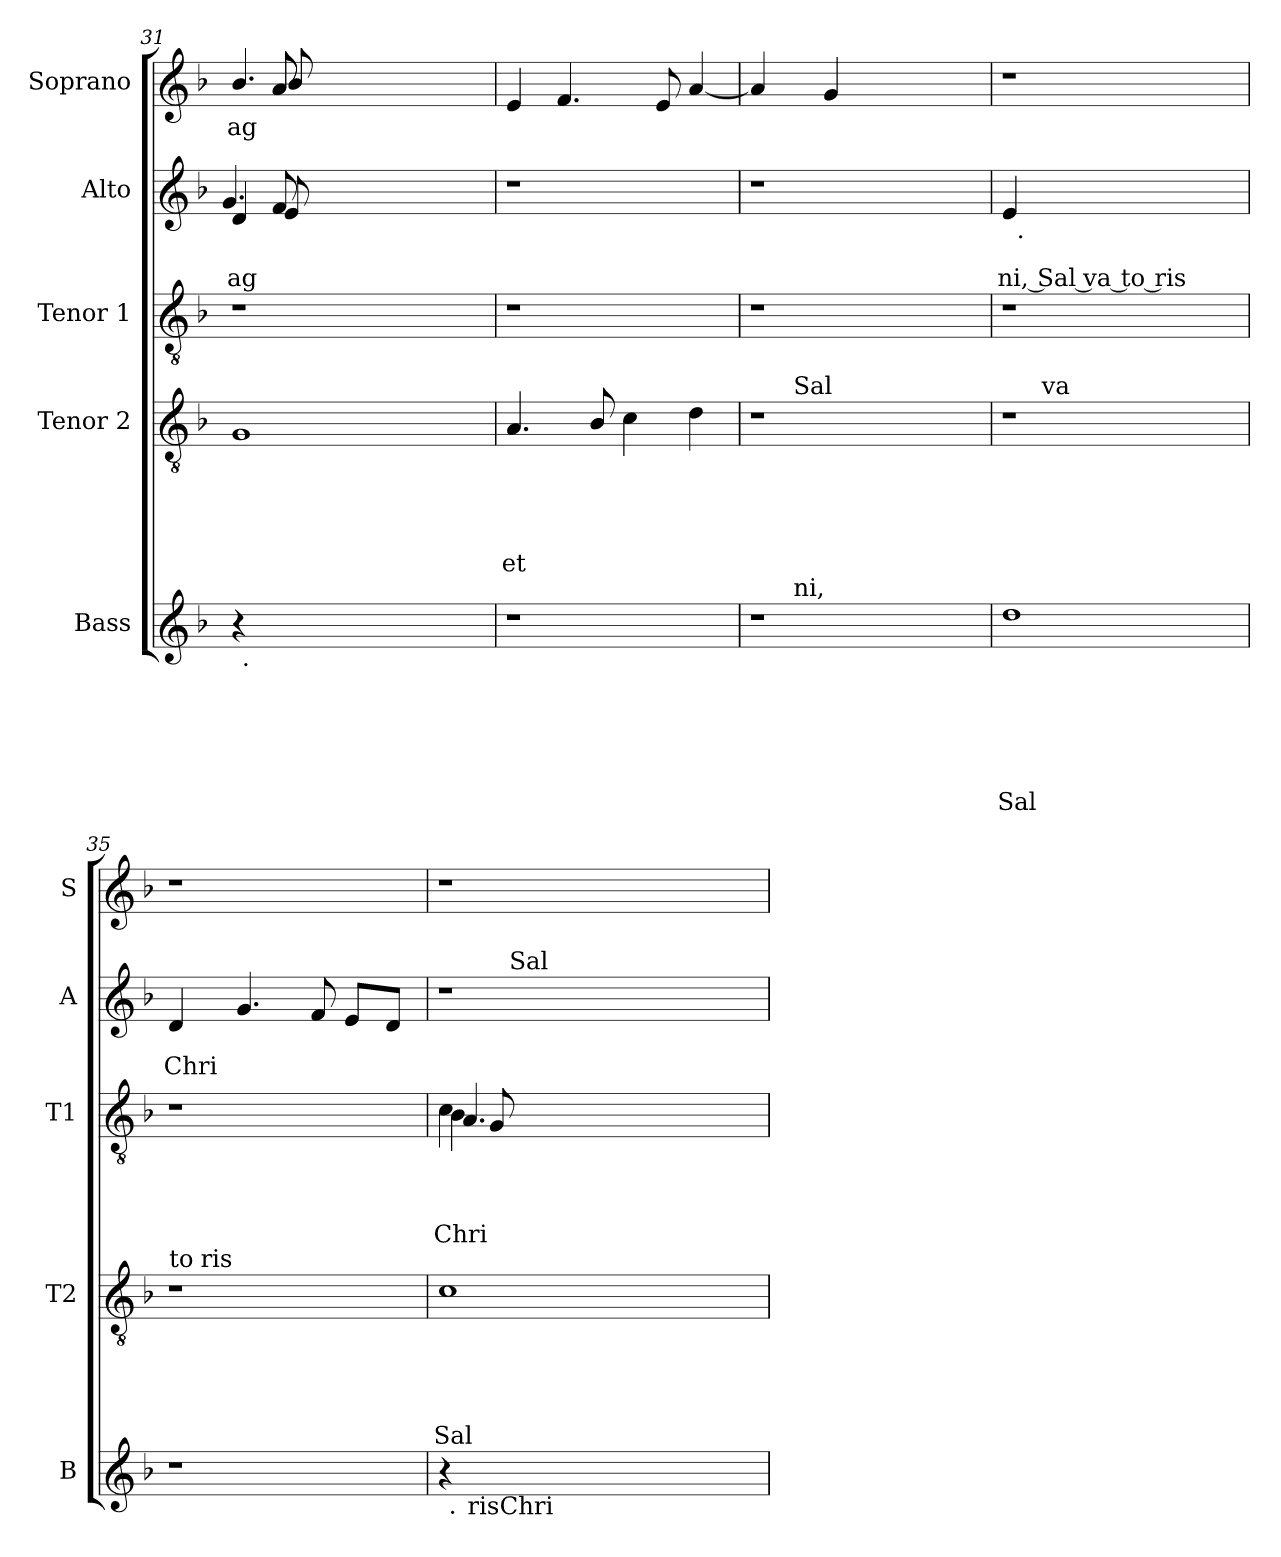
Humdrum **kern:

**kern	**text	**text	**text	**text	**text	**text	**kern	**text	**text	**text	**text	**text	**kern	**text	**text	**text	**text	**kern	**text	**text	**kern	**text
*part5	*part5	*part5	*part5	*part5	*part5	*part5	*part4	*part4	*part4	*part4	*part4	*part4	*part3	*part3	*part3	*part3	*part3	*part2	*part2	*part2	*part1	*part1
*staff5	*staff5	*staff5	*staff5	*staff5	*staff5	*staff5	*staff4	*staff4	*staff4	*staff4	*staff4	*staff4	*staff3	*staff3	*staff3	*staff3	*staff3	*staff2	*staff2	*staff2	*staff1	*staff1
*I"Bass	*	*	*	*	*	*	*I"Tenor 2	*	*	*	*	*	*I"Tenor 1	*	*	*	*	*I"Alto	*	*	*I"Soprano	*
*I'B	*	*	*	*	*	*	*I'T2	*	*	*	*	*	*I'T1	*	*	*	*	*I'A	*	*	*I'S	*
!!LO:LB:g=z
*clefG2	*	*	*	*	*	*	*clefGv2	*	*	*	*	*	*clefGv2	*	*	*	*	*clefG2	*	*	*clefG2	*
*k[b-]	*	*	*	*	*	*	*k[b-]	*	*	*	*	*	*k[b-]	*	*	*	*	*k[b-]	*	*	*k[b-]	*
*F:	*	*	*	*	*	*	*F:	*	*	*	*	*	*F:	*	*	*	*	*F:	*	*	*F:	*
=31	=31	=31	=31	=31	=31	=31	=31	=31	=31	=31	=31	=31	=31	=31	=31	=31	=31	=31	=31	=31	=31	=31
!	!	!	!	!	!	!	!	!	!	!	!	!	!	!	!	!	!	!	!	!LO:LY:b	!	!
*	*	*	*	*	*	*	*	*	*	*	*	*	*	*	*	*	*	*^	*	*	*	*
!	!	!	!	!	!	!	!	!	!	!	!	!	!	!	!	!	!	!	!	!	!LO:LY:b	!	!LO:LY:b
*^	*	*	*	*	*	*	*	*	*	*	*	*	*	*	*	*	*	*^	*	*	*	*^	*
*	*	*	*	*	*	*	*	*	*	*	*	*	*	*	*	*	*	*	*	*	*^	*	*	*	*^	*
*	*	*	*	*	*	*	*	*	*	*	*	*	*	*	*	*	*	*	*	*	*	*	*	*	*	*	*^	*
4r	64ryy	.	.	.	.	.	.	1G	.	.	.	.	.	1r	.	.	.	.	4d/	4.g/	8ryy	8ryy	.	ag	4.b-/	8ryy	8ryy	8ryy	ag
!	!LO:TX:b:t=.	!	!	!	!	!	!	!	!	!	!	!	!	!	!	!	!	!	!	!	!	!	!	!	!	!	!	!	!
.	2ryy	.	.	.	.	.	.	.	.	.	.	.	.	.	.	.	.	.	.	.	.	.	.	.	.	.	.	.	.
.	.	.	.	.	.	.	.	.	.	.	.	.	.	.	.	.	.	.	.	.	8f/	8e/	.	.	.	8a/	8b-/	8a/	.
2.ryy	.	.	.	.	.	.	.	.	.	.	.	.	.	.	.	.	.	.	2ryy	.	2ryy	2ryy	.	.	.	2ryy	2ryy	2ryy	.
.	.	.	.	.	.	.	.	.	.	.	.	.	.	.	.	.	.	.	.	2ryy	.	.	.	.	2ryy	.	.	.	.
.	4ryy	.	.	.	.	.	.	.	.	.	.	.	.	.	.	.	.	.	.	.	.	.	.	.	.	.	.	.	.
.	.	.	.	.	.	.	.	.	.	.	.	.	.	.	.	.	.	.	8ryy	.	8ryy	8ryy	.	.	.	8ryy	8ryy	8ryy	.
.	8...ryy	.	.	.	.	.	.	.	.	.	.	.	.	.	.	.	.	.	.	.	.	.	.	.	.	.	.	.	.
.	.	.	.	.	.	.	.	.	.	.	.	.	.	.	.	.	.	.	8ryy	8ryy	8ryy	8ryy	.	.	8ryy	8ryy	8ryy	8ryy	.
=32	=32	=32	=32	=32	=32	=32	=32	=32	=32	=32	=32	=32	=32	=32	=32	=32	=32	=32	=32	=32	=32	=32	=32	=32	=32	=32	=32	=32	=32
!	!	!	!	!	!	!	!	!	!	!	!	!	!LO:LY:b	!	!	!	!	!	!	!	!	!	!	!	!	!	!	!	!
*	*	*	*	*	*	*	*	*	*	*	*	*	*	*	*	*	*	*	*v	*v	*v	*v	*	*	*	*	*	*	*
*v	*v	*	*	*	*	*	*	*	*	*	*	*	*	*	*	*	*	*	*	*	*	*v	*v	*v	*v	*
1r	.	.	.	.	.	.	4.A/	.	.	.	.	et	1r	.	.	.	.	1r	.	.	4e/	.
.	.	.	.	.	.	.	.	.	.	.	.	.	.	.	.	.	.	.	.	.	4.f/	.
.	.	.	.	.	.	.	8B-/	.	.	.	.	.	.	.	.	.	.	.	.	.	.	.
.	.	.	.	.	.	.	4c\	.	.	.	.	.	.	.	.	.	.	.	.	.	.	.
.	.	.	.	.	.	.	.	.	.	.	.	.	.	.	.	.	.	.	.	.	8e/	.
.	.	.	.	.	.	.	4d\	.	.	.	.	.	.	.	.	.	.	.	.	.	[<4a/	.
=33	=33	=33	=33	=33	=33	=33	=33	=33	=33	=33	=33	=33	=33	=33	=33	=33	=33	=33	=33	=33	=33	=33
!LO:TX:a:t=ag	!	!	!	!	!	!	!	!	!	!	!	!	!	!	!	!	!	!	!	!	!	!
*^	*	*	*	*	*	*	*^	*	*	*	*	*	*	*	*	*	*	*	*	*	*	*
1r	8ryy	.	.	.	.	.	.	1r	8ryy	.	.	.	.	.	1r	.	.	.	.	1r	.	.	4a/]	.
.	64ryy	.	.	.	.	.	.	.	64ryy	.	.	.	.	.	.	.	.	.	.	.	.	.	.	.
!	!	!	!	!	!	!	!	!	!LO:TX:a:t=Sal	!	!	!	!	!	!	!	!	!	!	!	!	!	!	!
!	!LO:TX:a:t=ni,	!	!	!	!	!	!	!	!	!	!	!	!	!	!	!	!	!	!	!	!	!	!	!
.	2ryy	.	.	.	.	.	.	.	2ryy	.	.	.	.	.	.	.	.	.	.	.	.	.	.	.
.	.	.	.	.	.	.	.	.	.	.	.	.	.	.	.	.	.	.	.	.	.	.	4g/	.
.	.	.	.	.	.	.	.	.	.	.	.	.	.	.	.	.	.	.	.	.	.	.	2ryy	.
.	4ryy	.	.	.	.	.	.	.	4ryy	.	.	.	.	.	.	.	.	.	.	.	.	.	.	.
.	16..ryy	.	.	.	.	.	.	.	16..ryy	.	.	.	.	.	.	.	.	.	.	.	.	.	.	.
=34	=34	=34	=34	=34	=34	=34	=34	=34	=34	=34	=34	=34	=34	=34	=34	=34	=34	=34	=34	=34	=34	=34	=34	=34
!	!	!	!	!	!	!	!	!	!	!	!	!	!	!	!	!	!	!	!	!LO:TX:a:t=ni,	!	!	!	!
!	!	!	!	!	!	!	!LO:LY:b	!	!	!	!	!	!	!	!	!	!	!	!	!	!	!LO:LY:b:rj	!	!
*v	*v	*	*	*	*	*	*	*	*	*	*	*	*	*	*	*	*	*	*	*^	*	*	*	*
1dd	.	.	.	.	.	Sal	1r	16..ryy	.	.	.	.	.	1r	.	.	.	.	4e/	32ryy	.	ni, Sal va to ris	1r	.
!	!	!	!	!	!	!	!	!	!	!	!	!	!	!	!	!	!	!	!	!LO:TX:b:t=.	!	!	!	!
.	.	.	.	.	.	.	.	.	.	.	.	.	.	.	.	.	.	.	.	2ryy	.	.	.	.
!	!	!	!	!	!	!	!	!LO:TX:a:t=va	!	!	!	!	!	!	!	!	!	!	!	!	!	!	!	!
.	.	.	.	.	.	.	.	2ryy	.	.	.	.	.	.	.	.	.	.	.	.	.	.	.	.
.	.	.	.	.	.	.	.	.	.	.	.	.	.	.	.	.	.	.	2.ryy	.	.	.	.	.
.	.	.	.	.	.	.	.	.	.	.	.	.	.	.	.	.	.	.	.	4...ryy	.	.	.	.
.	.	.	.	.	.	.	.	4ryy	.	.	.	.	.	.	.	.	.	.	.	.	.	.	.	.
.	.	.	.	.	.	.	.	8ryy	.	.	.	.	.	.	.	.	.	.	.	.	.	.	.	.
.	.	.	.	.	.	.	.	64ryy	.	.	.	.	.	.	.	.	.	.	.	.	.	.	.	.
=35	=35	=35	=35	=35	=35	=35	=35	=35	=35	=35	=35	=35	=35	=35	=35	=35	=35	=35	=35	=35	=35	=35	=35	=35
!	!	!	!	!	!	!	!LO:TX:a:t=to	!	!	!	!	!	!	!	!	!	!	!	!	!	!	!	!	!
!	!	!	!	!	!	!	!	!	!	!	!	!	!	!	!	!	!	!	!	!	!	!LO:LY:b	!	!
*	*	*	*	*	*	*	*	*	*	*	*	*	*	*	*	*	*	*	*v	*v	*	*	*	*
1r	.	.	.	.	.	.	1r	16..ryy	.	.	.	.	.	1r	.	.	.	.	4d/	.	Chri	1r	.
!	!	!	!	!	!	!	!	!LO:TX:a:t=ris	!	!	!	!	!	!	!	!	!	!	!	!	!	!	!
.	.	.	.	.	.	.	.	2ryy	.	.	.	.	.	.	.	.	.	.	.	.	.	.	.
.	.	.	.	.	.	.	.	.	.	.	.	.	.	.	.	.	.	.	4.g/	.	.	.	.
.	.	.	.	.	.	.	.	4ryy	.	.	.	.	.	.	.	.	.	.	.	.	.	.	.
.	.	.	.	.	.	.	.	.	.	.	.	.	.	.	.	.	.	.	8f/	.	.	.	.
.	.	.	.	.	.	.	.	.	.	.	.	.	.	.	.	.	.	.	8e/L	.	.	.	.
.	.	.	.	.	.	.	.	8ryy	.	.	.	.	.	.	.	.	.	.	.	.	.	.	.
.	.	.	.	.	.	.	.	.	.	.	.	.	.	.	.	.	.	.	8d/J	.	.	.	.
.	.	.	.	.	.	.	.	64ryy	.	.	.	.	.	.	.	.	.	.	.	.	.	.	.
!!LO:PB:g=z
=36	=36	=36	=36	=36	=36	=36	=36	=36	=36	=36	=36	=36	=36	=36	=36	=36	=36	=36	=36	=36	=36	=36	=36
!	!	!	!	!	!	!	!	!	!	!	!	!	!LO:LY:b	!	!	!	!	!LO:LY:b	!	!	!	!	!
*^	*	*	*	*	*	*	*	*	*	*	*	*	*	*^	*	*	*	*	*^	*	*	*	*
*	*^	*	*	*	*	*	*	*	*	*	*	*	*	*	*	*^	*	*	*	*	*	*	*	*	*	*
*	*	*^	*	*	*	*	*	*	*v	*v	*	*	*	*	*	*	*	*^	*	*	*	*	*	*	*	*	*	*
4r	64ryy	16ryy	8ryy	.	.	.	.	.	.	1c	.	.	.	.	Sal	4c\	4B-\	4.A/	8ryy	.	.	.	Chri	1r	8ryy	.	.	1r	.
!	!LO:TX:b:t=.	!	!	!	!	!	!	!	!	!	!	!	!	!	!	!	!	!	!	!	!	!	!	!	!	!	!	!	!
.	2ryy	.	.	.	.	.	.	.	.	.	.	.	.	.	.	.	.	.	.	.	.	.	.	.	.	.	.	.	.
!	!	!LO:TX:b:t=ris	!	!	!	!	!	!	!	!	!	!	!	!	!	!	!	!	!	!	!	!	!	!	!	!	!	!	!
.	.	2...ryy	.	.	.	.	.	.	.	.	.	.	.	.	.	.	.	.	.	.	.	.	.	.	.	.	.	.	.
.	.	.	64ryy	.	.	.	.	.	.	.	.	.	.	.	.	.	.	.	8G/	.	.	.	.	.	32ryy	.	.	.	.
!	!	!	!LO:TX:b:t=Chri	!	!	!	!	!	!	!	!	!	!	!	!	!	!	!	!	!	!	!	!	!	!	!	!	!	!
.	.	.	2ryy	.	.	.	.	.	.	.	.	.	.	.	.	.	.	.	.	.	.	.	.	.	.	.	.	.	.
!	!	!	!	!	!	!	!	!	!	!	!	!	!	!	!	!	!	!	!	!	!	!	!	!	!LO:TX:a:t=Sal	!	!	!	!
.	.	.	.	.	.	.	.	.	.	.	.	.	.	.	.	.	.	.	.	.	.	.	.	.	2ryy	.	.	.	.
2.ryy	.	.	.	.	.	.	.	.	.	.	.	.	.	.	.	2ryy	2ryy	.	2ryy	.	.	.	.	.	.	.	.	.	.
.	.	.	.	.	.	.	.	.	.	.	.	.	.	.	.	.	.	2ryy	.	.	.	.	.	.	.	.	.	.	.
.	4ryy	.	.	.	.	.	.	.	.	.	.	.	.	.	.	.	.	.	.	.	.	.	.	.	.	.	.	.	.
.	.	.	4ryy	.	.	.	.	.	.	.	.	.	.	.	.	.	.	.	.	.	.	.	.	.	.	.	.	.	.
.	.	.	.	.	.	.	.	.	.	.	.	.	.	.	.	.	.	.	.	.	.	.	.	.	4ryy	.	.	.	.
.	.	.	.	.	.	.	.	.	.	.	.	.	.	.	.	8ryy	8ryy	.	8ryy	.	.	.	.	.	.	.	.	.	.
.	8...ryy	.	.	.	.	.	.	.	.	.	.	.	.	.	.	.	.	.	.	.	.	.	.	.	.	.	.	.	.
.	.	.	.	.	.	.	.	.	.	.	.	.	.	.	.	8ryy	8ryy	8ryy	8ryy	.	.	.	.	.	.	.	.	.	.
.	.	.	16..ryy	.	.	.	.	.	.	.	.	.	.	.	.	.	.	.	.	.	.	.	.	.	.	.	.	.	.
.	.	.	.	.	.	.	.	.	.	.	.	.	.	.	.	.	.	.	.	.	.	.	.	.	16.ryy	.	.	.	.
*	*	*	*	*	*	*	*	*	*	*	*	*	*	*	*	*v	*v	*v	*v	*	*	*	*	*	*	*	*	*	*
*v	*v	*v	*v	*	*	*	*	*	*	*	*	*	*	*	*	*	*	*	*	*	*v	*v	*	*	*	*
=	=	=	=	=	=	=	=	=	=	=	=	=	=	=	=	=	=	=	=	=	=	=
*-	*-	*-	*-	*-	*-	*-	*-	*-	*-	*-	*-	*-	*-	*-	*-	*-	*-	*-	*-	*-	*-	*-
